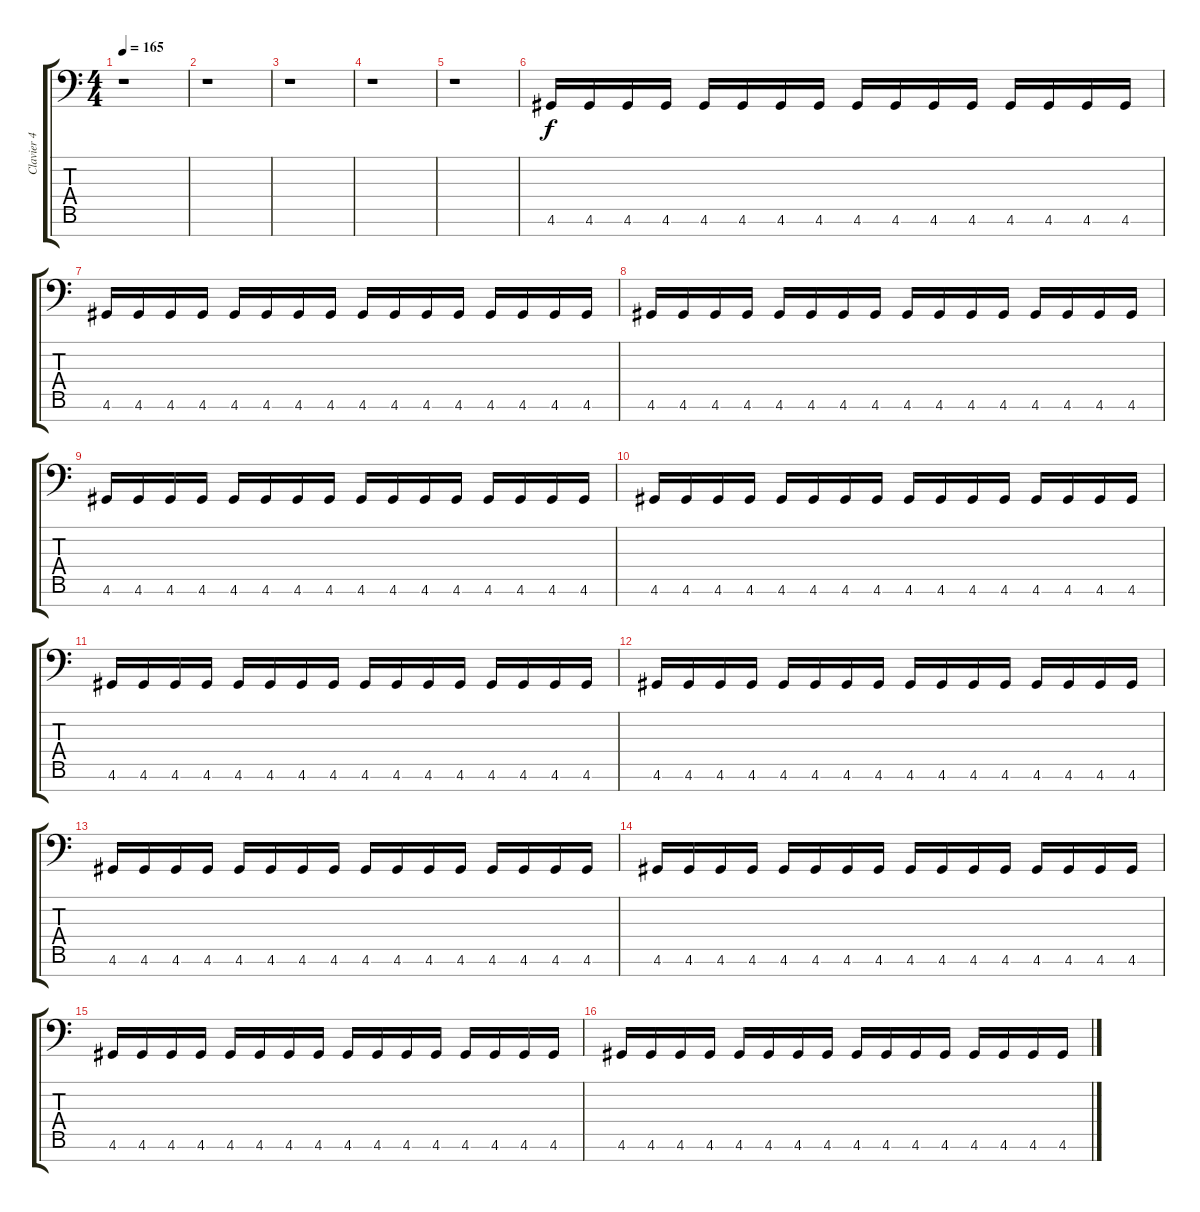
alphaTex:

\track ("Clavier 4" "Clavier 4") {instrument slapbass1}
\staff {score tabs}
\tuning (E3 B2 G2 D2 A1 E1 B0) {hide}
\ts (4 4)
\tempo 165
\clef f4
\ks c
r.1{dy f} |
r.1 |
r.1 |
r.1 |
r.1 |
4.6.16{volume 8 instrument synthbass1} 4.6.16 4.6.16 4.6.16 4.6.16 4.6.16 4.6.16 4.6.16 4.6.16 4.6.16 4.6.16 4.6.16 4.6.16 4.6.16 4.6.16 4.6.16 |
4.6.16 4.6.16 4.6.16 4.6.16 4.6.16 4.6.16 4.6.16 4.6.16 4.6.16 4.6.16 4.6.16 4.6.16 4.6.16 4.6.16 4.6.16 4.6.16 |
4.6.16 4.6.16 4.6.16 4.6.16 4.6.16 4.6.16 4.6.16 4.6.16 4.6.16 4.6.16 4.6.16 4.6.16 4.6.16 4.6.16 4.6.16 4.6.16 |
4.6.16 4.6.16 4.6.16 4.6.16 4.6.16 4.6.16 4.6.16 4.6.16 4.6.16 4.6.16 4.6.16 4.6.16 4.6.16 4.6.16 4.6.16 4.6.16 |
4.6.16 4.6.16 4.6.16 4.6.16 4.6.16 4.6.16 4.6.16 4.6.16 4.6.16 4.6.16 4.6.16 4.6.16 4.6.16 4.6.16 4.6.16 4.6.16 |
4.6.16 4.6.16 4.6.16 4.6.16 4.6.16 4.6.16 4.6.16 4.6.16 4.6.16 4.6.16 4.6.16 4.6.16 4.6.16 4.6.16 4.6.16 4.6.16 |
4.6.16 4.6.16 4.6.16 4.6.16 4.6.16 4.6.16 4.6.16 4.6.16 4.6.16 4.6.16 4.6.16 4.6.16 4.6.16 4.6.16 4.6.16 4.6.16 |
4.6.16 4.6.16 4.6.16 4.6.16 4.6.16 4.6.16 4.6.16 4.6.16 4.6.16 4.6.16 4.6.16 4.6.16 4.6.16 4.6.16 4.6.16 4.6.16 |
4.6.16 4.6.16 4.6.16 4.6.16 4.6.16 4.6.16 4.6.16 4.6.16 4.6.16 4.6.16 4.6.16 4.6.16 4.6.16 4.6.16 4.6.16 4.6.16 |
4.6.16 4.6.16 4.6.16 4.6.16 4.6.16 4.6.16 4.6.16 4.6.16 4.6.16 4.6.16 4.6.16 4.6.16 4.6.16 4.6.16 4.6.16 4.6.16 |
4.6.16 4.6.16 4.6.16 4.6.16 4.6.16 4.6.16 4.6.16 4.6.16 4.6.16 4.6.16 4.6.16 4.6.16 4.6.16 4.6.16 4.6.16 4.6.16
